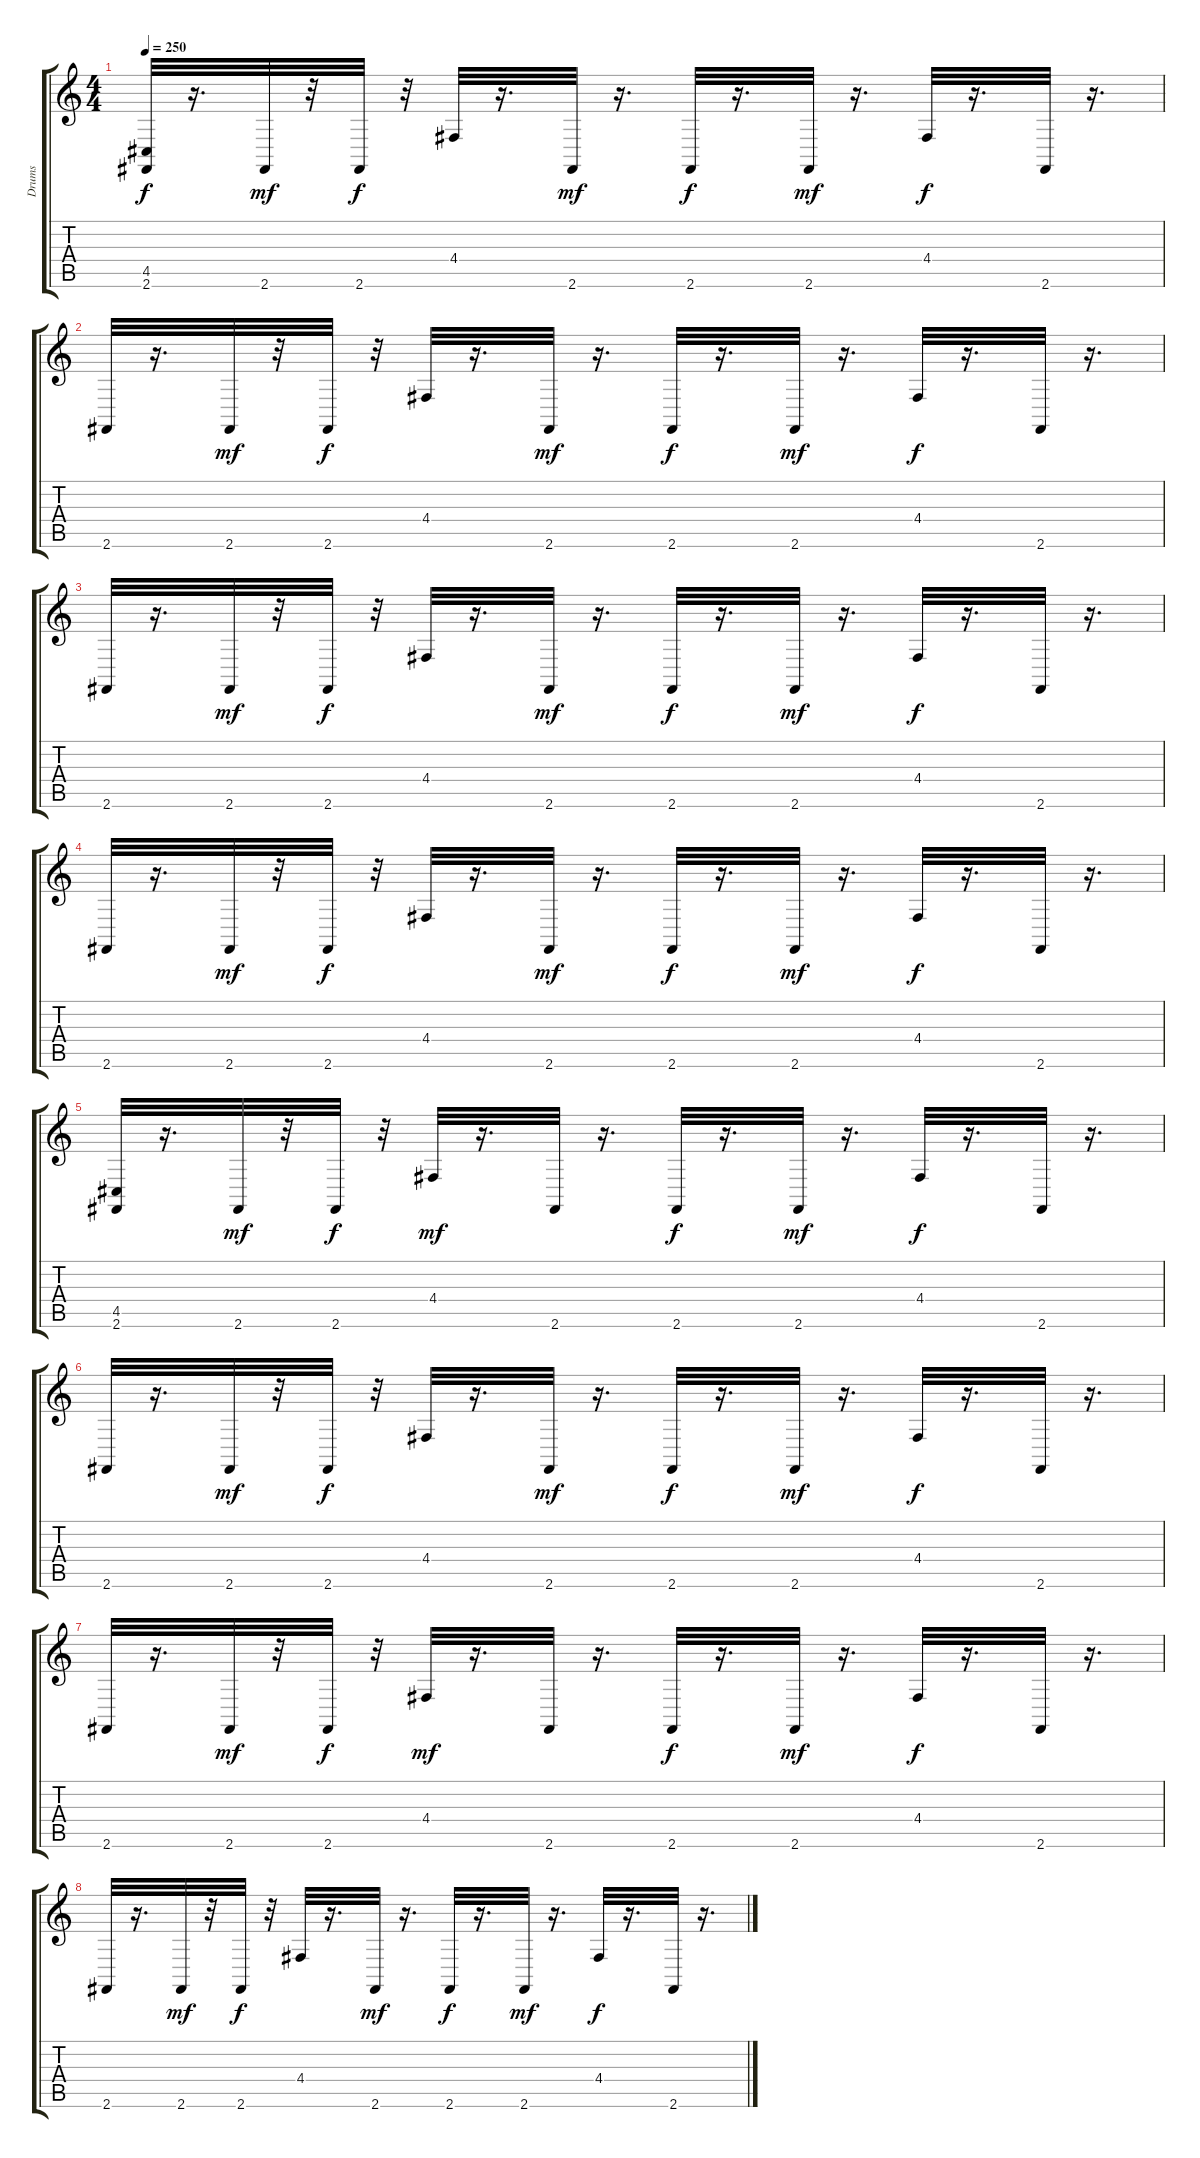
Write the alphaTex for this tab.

\track ("Drums" "Drums") {instrument synthdrum}
\staff {score tabs}
\tuning (E4 B3 G3 D3 A2 E2) {hide}
\ts (4 4)
\tempo 250
\clef g2
\ks c
(4.5 2.6).32{dy f} r.16{d} 2.6.32{dy mf} r.32 2.6.32{dy f} r.32 4.4.32 r.16{d} 2.6.32{dy mf} r.16{d} 2.6.32{dy f} r.16{d} 2.6.32{dy mf} r.16{d} 4.4.32{dy f} r.16{d} 2.6.32 r.16{d} |
2.6.32 r.16{d} 2.6.32{dy mf} r.32 2.6.32{dy f} r.32 4.4.32 r.16{d} 2.6.32{dy mf} r.16{d} 2.6.32{dy f} r.16{d} 2.6.32{dy mf} r.16{d} 4.4.32{dy f} r.16{d} 2.6.32 r.16{d} |
2.6.32 r.16{d} 2.6.32{dy mf} r.32 2.6.32{dy f} r.32 4.4.32 r.16{d} 2.6.32{dy mf} r.16{d} 2.6.32{dy f} r.16{d} 2.6.32{dy mf} r.16{d} 4.4.32{dy f} r.16{d} 2.6.32 r.16{d} |
2.6.32 r.16{d} 2.6.32{dy mf} r.32 2.6.32{dy f} r.32 4.4.32 r.16{d} 2.6.32{dy mf} r.16{d} 2.6.32{dy f} r.16{d} 2.6.32{dy mf} r.16{d} 4.4.32{dy f} r.16{d} 2.6.32 r.16{d} |
(4.5 2.6).32 r.16{d} 2.6.32{dy mf} r.32 2.6.32{dy f} r.32 4.4.32{dy mf} r.16{d} 2.6.32 r.16{d} 2.6.32{dy f} r.16{d} 2.6.32{dy mf} r.16{d} 4.4.32{dy f} r.16{d} 2.6.32 r.16{d} |
2.6.32 r.16{d} 2.6.32{dy mf} r.32 2.6.32{dy f} r.32 4.4.32 r.16{d} 2.6.32{dy mf} r.16{d} 2.6.32{dy f} r.16{d} 2.6.32{dy mf} r.16{d} 4.4.32{dy f} r.16{d} 2.6.32 r.16{d} |
2.6.32 r.16{d} 2.6.32{dy mf} r.32 2.6.32{dy f} r.32 4.4.32{dy mf} r.16{d} 2.6.32 r.16{d} 2.6.32{dy f} r.16{d} 2.6.32{dy mf} r.16{d} 4.4.32{dy f} r.16{d} 2.6.32 r.16{d} |
2.6.32 r.16{d} 2.6.32{dy mf} r.32 2.6.32{dy f} r.32 4.4.32 r.16{d} 2.6.32{dy mf} r.16{d} 2.6.32{dy f} r.16{d} 2.6.32{dy mf} r.16{d} 4.4.32{dy f} r.16{d} 2.6.32 r.16{d}
